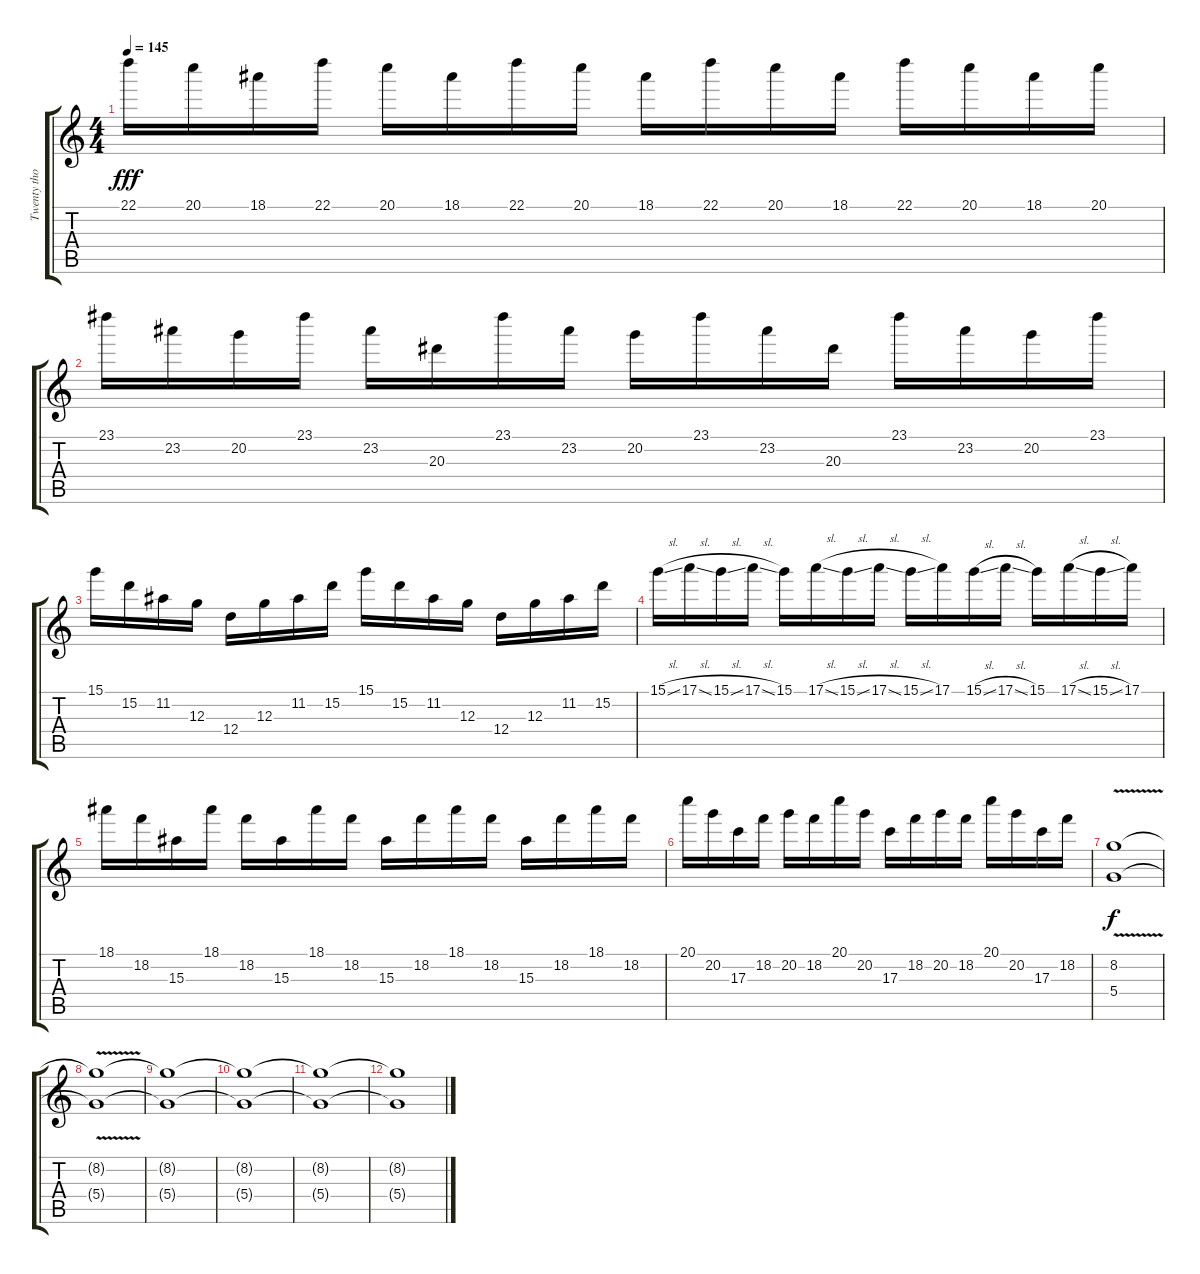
\track ("Twenty thousand dollars?!?" "Twenty tho") {instrument acousticguitarnylon}
\staff {score tabs}
\tuning (E4 B3 G3 D3 A2 E2) {hide}
\ts (4 4)
\tempo 145
\clef g2
\ks c
22.1.16{dy fff} 20.1.16 18.1.16 22.1.16 20.1.16 18.1.16 22.1.16 20.1.16 18.1.16 22.1.16 20.1.16 18.1.16 22.1.16 20.1.16 18.1.16 20.1.16 |
23.1.16 23.2.16 20.2.16 23.1.16 23.2.16 20.3.16 23.1.16 23.2.16 20.2.16 23.1.16 23.2.16 20.3.16 23.1.16 23.2.16 20.2.16 23.1.16 |
15.1.16 15.2.16 11.2.16 12.3.16 12.4.16 12.3.16 11.2.16 15.2.16 15.1.16 15.2.16 11.2.16 12.3.16 12.4.16 12.3.16 11.2.16 15.2.16 |
15.1{sl}.16 17.1{sl}.16 15.1{sl}.16 17.1{sl}.16 15.1.16 17.1{sl}.16 15.1{sl}.16 17.1{sl}.16 15.1{sl}.16 17.1.16 15.1{sl}.16 17.1{sl}.16 15.1.16 17.1{sl}.16 15.1{sl}.16 17.1.16 |
18.1.16 18.2.16 15.3.16 18.1.16 18.2.16 15.3.16 18.1.16 18.2.16 15.3.16 18.2.16 18.1.16 18.2.16 15.3.16 18.2.16 18.1.16 18.2.16 |
20.1.16 20.2.16 17.3.16 18.2.16 20.2.16 18.2.16 20.1.16 20.2.16 17.3.16 18.2.16 20.2.16 18.2.16 20.1.16 20.2.16 17.3.16 18.2.16 |
(8.2{v} 5.4{v}).1{dy f} |
(8.2{t} 5.4{t}).1 |
(8.2{t} 5.4{t}).1 |
(8.2{t} 5.4{t}).1 |
(8.2{t} 5.4{t}).1 |
(8.2{t} 5.4{t}).1
